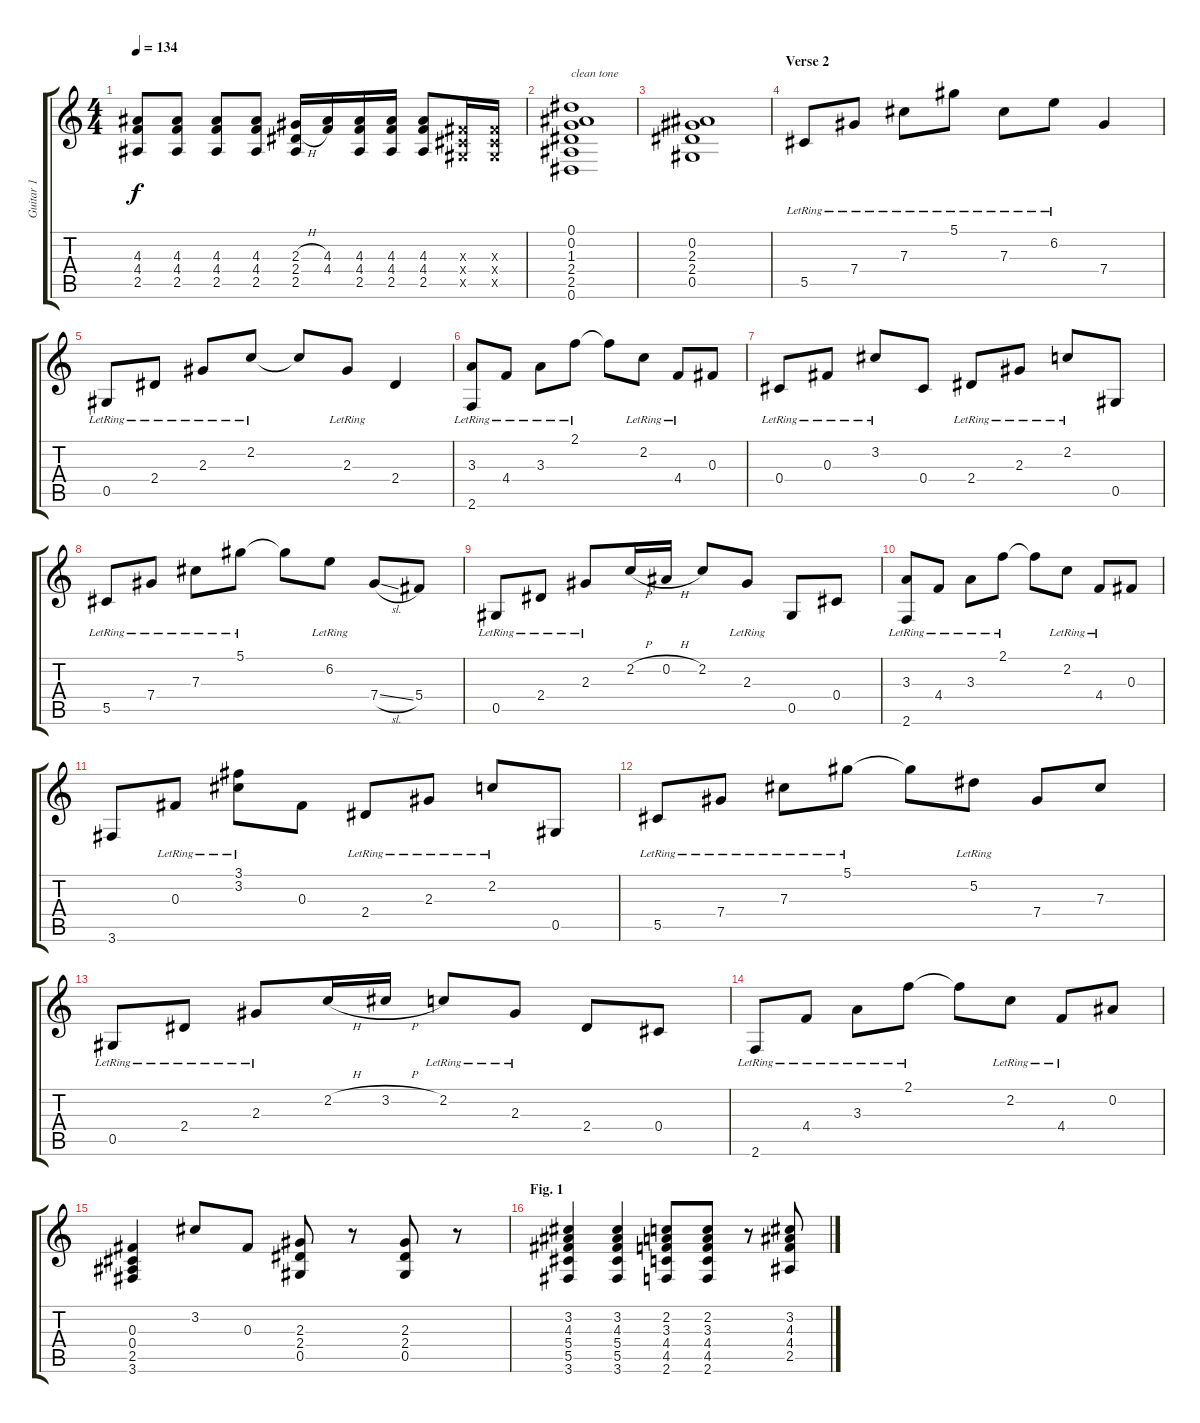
\track ("Guitar 1" "Guitar 1") {instrument distortionguitar}
\staff {score tabs}
\tuning (Eb4 Bb3 Gb3 Db3 Ab2 Eb2) {hide}
\ts (4 4)
\tempo 134
\clef g2
\ks c
(4.3{t} 4.4{t} 2.5{t}).8{dy f} (4.3 4.4 2.5).8 (4.3 4.4 2.5).8 (4.3 4.4 2.5).8 (2.3{h} 2.4{h} 2.5).16 (4.3 4.4).16 (4.3 4.4 2.5).16 (4.3 4.4 2.5).16 (4.3 4.4 2.5).8 (0.3{x} 0.4{x} 0.5{x}).16 (0.3{x} 0.4{x} 0.5{x}).16 |
(0.1 0.2 1.3 2.4 2.5 0.6).1{txt "clean tone" instrument electricguitarclean} |
(0.2 2.3 2.4 0.5).1 |
\section ("" "Verse 2")
5.5{lr}.8 7.4{lr}.8 7.3{lr}.8 5.1{lr}.8 7.3{lr}.8 6.2{lr}.8 7.4.4 |
0.5{lr}.8 2.4{lr}.8 2.3{lr}.8 2.2{lr}.8 2.2{t}.8 2.3{lr}.8 2.4.4 |
(3.3{lr} 2.6{lr}).8 4.4{lr}.8 3.3{lr}.8 2.1{lr}.8 2.1{t}.8 2.2{lr}.8 4.4{lr}.8 0.3.8 |
0.4{lr}.8 0.3{lr}.8 3.2{lr}.8 0.4.8 2.4{lr}.8 2.3{lr}.8 2.2{lr}.8 0.5.8 |
5.5{lr}.8 7.4{lr}.8 7.3{lr}.8 5.1{lr}.8 5.1{t}.8 6.2{lr}.8 7.4{sl}.8 5.4.8 |
0.5{lr}.8 2.4{lr}.8 2.3{lr}.8 2.2{h}.16 0.2{h}.16 2.2.8 2.3{lr}.8 0.5.8 0.4.8 |
(3.3{lr} 2.6{lr}).8 4.4{lr}.8 3.3{lr}.8 2.1{lr}.8 2.1{t}.8 2.2{lr}.8 4.4{lr}.8 0.3.8 |
3.6.8 0.3{lr}.8 (3.1 3.2{lr}).8 0.3.8 2.4{lr}.8 2.3{lr}.8 2.2{lr}.8 0.5.8 |
5.5{lr}.8 7.4{lr}.8 7.3{lr}.8 5.1{lr}.8 5.1{t}.8 5.2{lr}.8 7.4.8 7.3.8 |
0.5{lr}.8 2.4{lr}.8 2.3{lr}.8 2.2{h}.16 3.2{h}.16 2.2{lr}.8 2.3{lr}.8 2.4.8 0.4.8 |
2.6{lr}.8 4.4{lr}.8 3.3{lr}.8 2.1{lr}.8 2.1{t}.8 2.2{lr}.8 4.4{lr}.8 0.2.8 |
(0.3 0.4 2.5 3.6).4 3.2.8 0.3.8 (2.3 2.4 0.5).8{instrument distortionguitar} r.8 (2.3 2.4 0.5).8 r.8 |
\section ("" "Fig. 1")
(3.2 4.3 5.4 5.5 3.6).4 (3.2 4.3 5.4 5.5 3.6).4 (2.2 3.3 4.4 4.5 2.6).8 (2.2 3.3 4.4 4.5 2.6).8 r.8 (3.2 4.3 4.4 2.5).8
